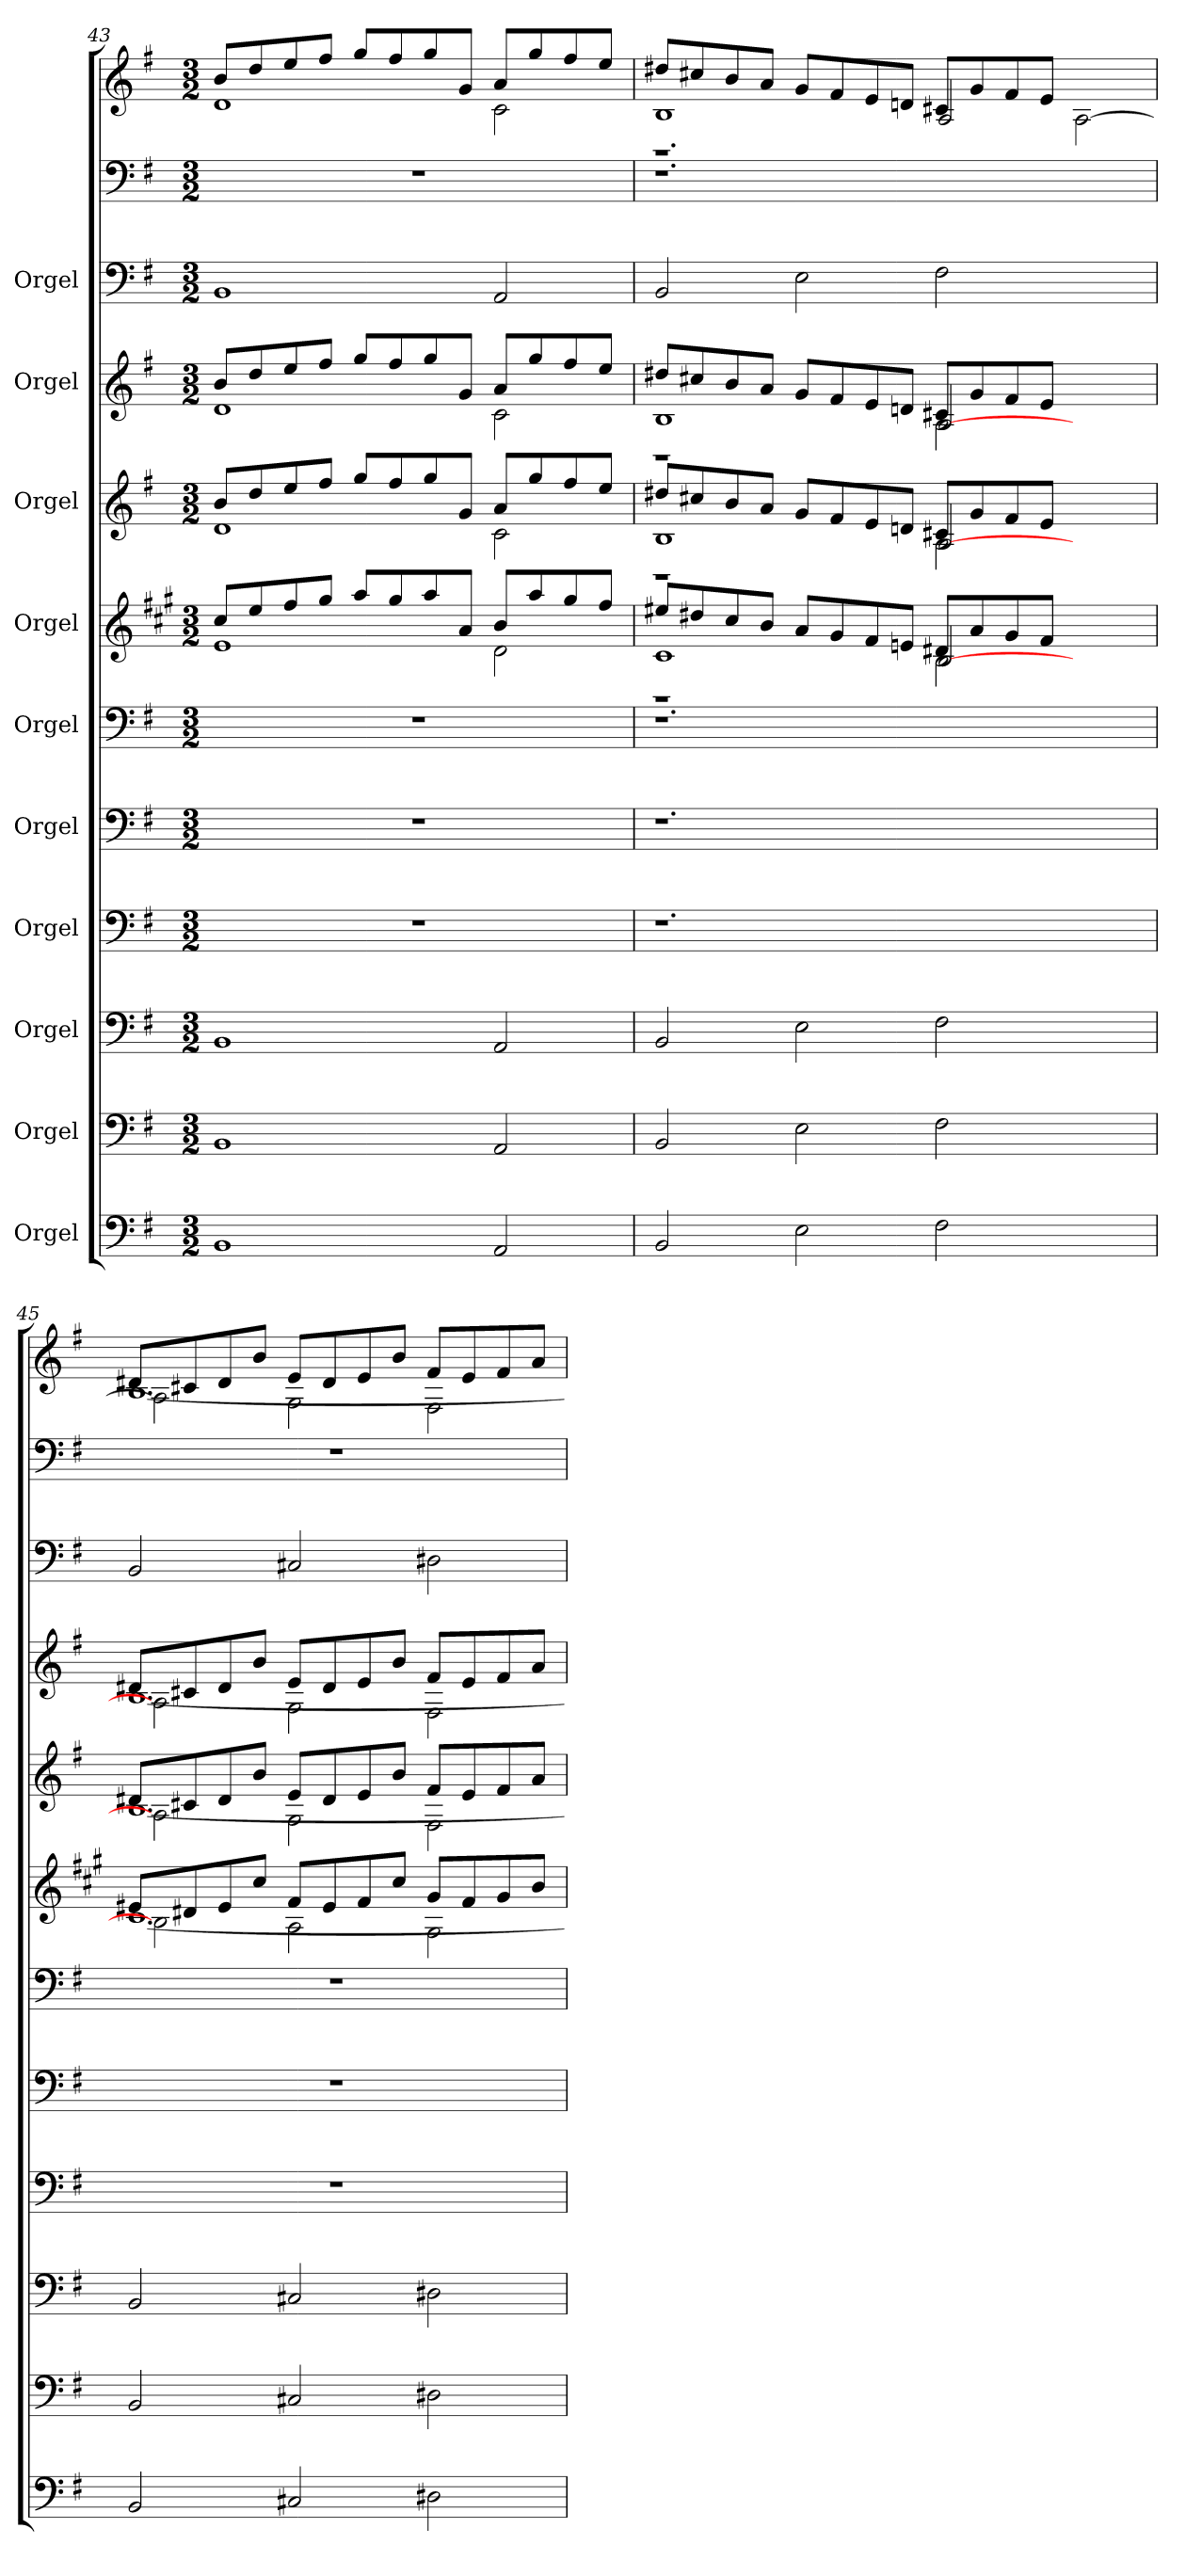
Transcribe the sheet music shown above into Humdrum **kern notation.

**kern	**kern	**kern	**kern	**kern	**kern	**kern	**kern	**kern	**kern	**kern	**kern
*part10	*part9	*part8	*part7	*part6	*part5	*part4	*part3	*part2	*part1	*part1	*part1
*staff12	*staff11	*staff10	*staff9	*staff8	*staff7	*staff6	*staff5	*staff4	*staff3	*staff2	*staff1
*I"Orgel	*I"Orgel	*I"Orgel	*I"Orgel	*I"Orgel	*I"Orgel	*I"Orgel	*I"Orgel	*I"Orgel	*I"Orgel	*	*
*clefF4	*clefF4	*clefF4	*clefF4	*clefF4	*clefF4	*clefG2	*clefG2	*clefG2	*clefF4	*clefF4	*clefG2
*	*	*	*	*	*	*ITrd1c2	*	*	*	*	*
*k[f#]	*k[f#]	*k[f#]	*k[f#]	*k[f#]	*k[f#]	*k[f#]	*k[f#]	*k[f#]	*k[f#]	*k[f#]	*k[f#]
*M3/2	*M3/2	*M3/2	*M3/2	*M3/2	*M3/2	*M3/2	*M3/2	*M3/2	*M3/2	*M3/2	*M3/2
=43	=43	=43	=43	=43	=43	=43	=43	=43	=43	=43	=43
*	*	*	*	*	*	*^	*^	*^	*	*	*^
1BB	1BB	1BB	1.r	1.r	1.r	8b/L	1d	8b/L	1d	8b/L	1d	1BB	1.r	8b/L	1d
.	.	.	.	.	.	8dd/	.	8dd/	.	8dd/	.	.	.	8dd/	.
.	.	.	.	.	.	8ee/	.	8ee/	.	8ee/	.	.	.	8ee/	.
.	.	.	.	.	.	8ff#/J	.	8ff#/J	.	8ff#/J	.	.	.	8ff#/J	.
.	.	.	.	.	.	8gg/L	.	8gg/L	.	8gg/L	.	.	.	8gg/L	.
.	.	.	.	.	.	8ff#/	.	8ff#/	.	8ff#/	.	.	.	8ff#/	.
.	.	.	.	.	.	8gg/	.	8gg/	.	8gg/	.	.	.	8gg/	.
.	.	.	.	.	.	8g/J	.	8g/J	.	8g/J	.	.	.	8g/J	.
2AA/	2AA/	2AA/	.	.	.	8a/L	2c\	8a/L	2c\	8a/L	2c\	2AA/	.	8a/L	2c\
.	.	.	.	.	.	8gg/	.	8gg/	.	8gg/	.	.	.	8gg/	.
.	.	.	.	.	.	8ff#/	.	8ff#/	.	8ff#/	.	.	.	8ff#/	.
.	.	.	.	.	.	8ee/J	.	8ee/J	.	8ee/J	.	.	.	8ee/J	.
=44	=44	=44	=44	=44	=44	=44	=44	=44	=44	=44	=44	=44	=44	=44	=44
*	*	*	*	*	*	*	*^	*	*^	*	*^	*	*	*	*^
2BB/	2BB/	2BB/	1.r	1.r	1.r	8dd#X/L	1B	1rBB	8dd#X/L	1B	1rBB	8dd#X/L	1B	1rBB	2BB/	1.r	8dd#X/L	1B	1.rBB
.	.	.	.	.	.	8cc#X/	.	.	8cc#X/	.	.	8cc#X/	.	.	.	.	8cc#X/	.	.
.	.	.	.	.	.	8b/	.	.	8b/	.	.	8b/	.	.	.	.	8b/	.	.
.	.	.	.	.	.	8a/J	.	.	8a/J	.	.	8a/J	.	.	.	.	8a/J	.	.
2E\	2E\	2E\	.	.	.	8g/L	.	.	8g/L	.	.	8g/L	.	.	2E\	.	8g/L	.	.
.	.	.	.	.	.	8f#/	.	.	8f#/	.	.	8f#/	.	.	.	.	8f#/	.	.
.	.	.	.	.	.	8e/	.	.	8e/	.	.	8e/	.	.	.	.	8e/	.	.
.	.	.	.	.	.	8dn/J	.	.	8dn/J	.	.	8dn/J	.	.	.	.	8dn/J	.	.
2F#\	2F#\	2F#\	.	.	.	8c#X/L	2A/	[2A\	8c#X/L	2A/	[2A\	8c#X/L	2A/	[2A\	2F#\	.	8c#X/L	2A/	.
.	.	.	.	.	.	8g/	.	.	8g/	.	.	8g/	.	.	.	.	8g/	.	.
.	.	.	.	.	.	8f#/	.	.	8f#/	.	.	8f#/	.	.	.	.	8f#/	.	.
.	.	.	.	.	.	8e/J	.	.	8e/J	.	.	8e/J	.	.	.	.	8e/J	.	.
2ryy	2ryy	2ryy	2ryy	2ryy	2ryy	2ryy	2ryy	2ryy	2ryy	2ryy	2ryy	2ryy	2ryy	2ryy	2ryy	2ryy	2ryy	2ryy	[2A\
=45	=45	=45	=45	=45	=45	=45	=45	=45	=45	=45	=45	=45	=45	=45	=45	=45	=45	=45	=45
2BB/	2BB/	2BB/	1.r	1.r	1.r	8d#X/L	[1.B	2A\]	8d#X/L	[1.B	2A\]	8d#X/L	[1.B	2A\]	2BB/	1.r	8d#X/L	[1.B	2A\]
.	.	.	.	.	.	8c#X/	.	.	8c#X/	.	.	8c#X/	.	.	.	.	8c#X/	.	.
.	.	.	.	.	.	8d#/	.	.	8d#/	.	.	8d#/	.	.	.	.	8d#/	.	.
.	.	.	.	.	.	8b/J	.	.	8b/J	.	.	8b/J	.	.	.	.	8b/J	.	.
2C#X/	2C#X/	2C#X/	.	.	.	8e/L	.	2G\	8e/L	.	2G\	8e/L	.	2G\	2C#X/	.	8e/L	.	2G\
.	.	.	.	.	.	8d#/	.	.	8d#/	.	.	8d#/	.	.	.	.	8d#/	.	.
.	.	.	.	.	.	8e/	.	.	8e/	.	.	8e/	.	.	.	.	8e/	.	.
.	.	.	.	.	.	8b/J	.	.	8b/J	.	.	8b/J	.	.	.	.	8b/J	.	.
2D#X\	2D#X\	2D#X\	.	.	.	8f#/L	.	2F#\	8f#/L	.	2F#\	8f#/L	.	2F#\	2D#X\	.	8f#/L	.	2F#\
.	.	.	.	.	.	8e/	.	.	8e/	.	.	8e/	.	.	.	.	8e/	.	.
.	.	.	.	.	.	8f#/	.	.	8f#/	.	.	8f#/	.	.	.	.	8f#/	.	.
.	.	.	.	.	.	8a/J	.	.	8a/J	.	.	8a/J	.	.	.	.	8a/J	.	.
*	*	*	*	*	*	*v	*v	*v	*	*	*	*v	*v	*v	*	*	*v	*v	*v
*	*	*	*	*	*	*	*v	*v	*v	*	*	*	*
=	=	=	=	=	=	=	=	=	=	=	=
*-	*-	*-	*-	*-	*-	*-	*-	*-	*-	*-	*-
